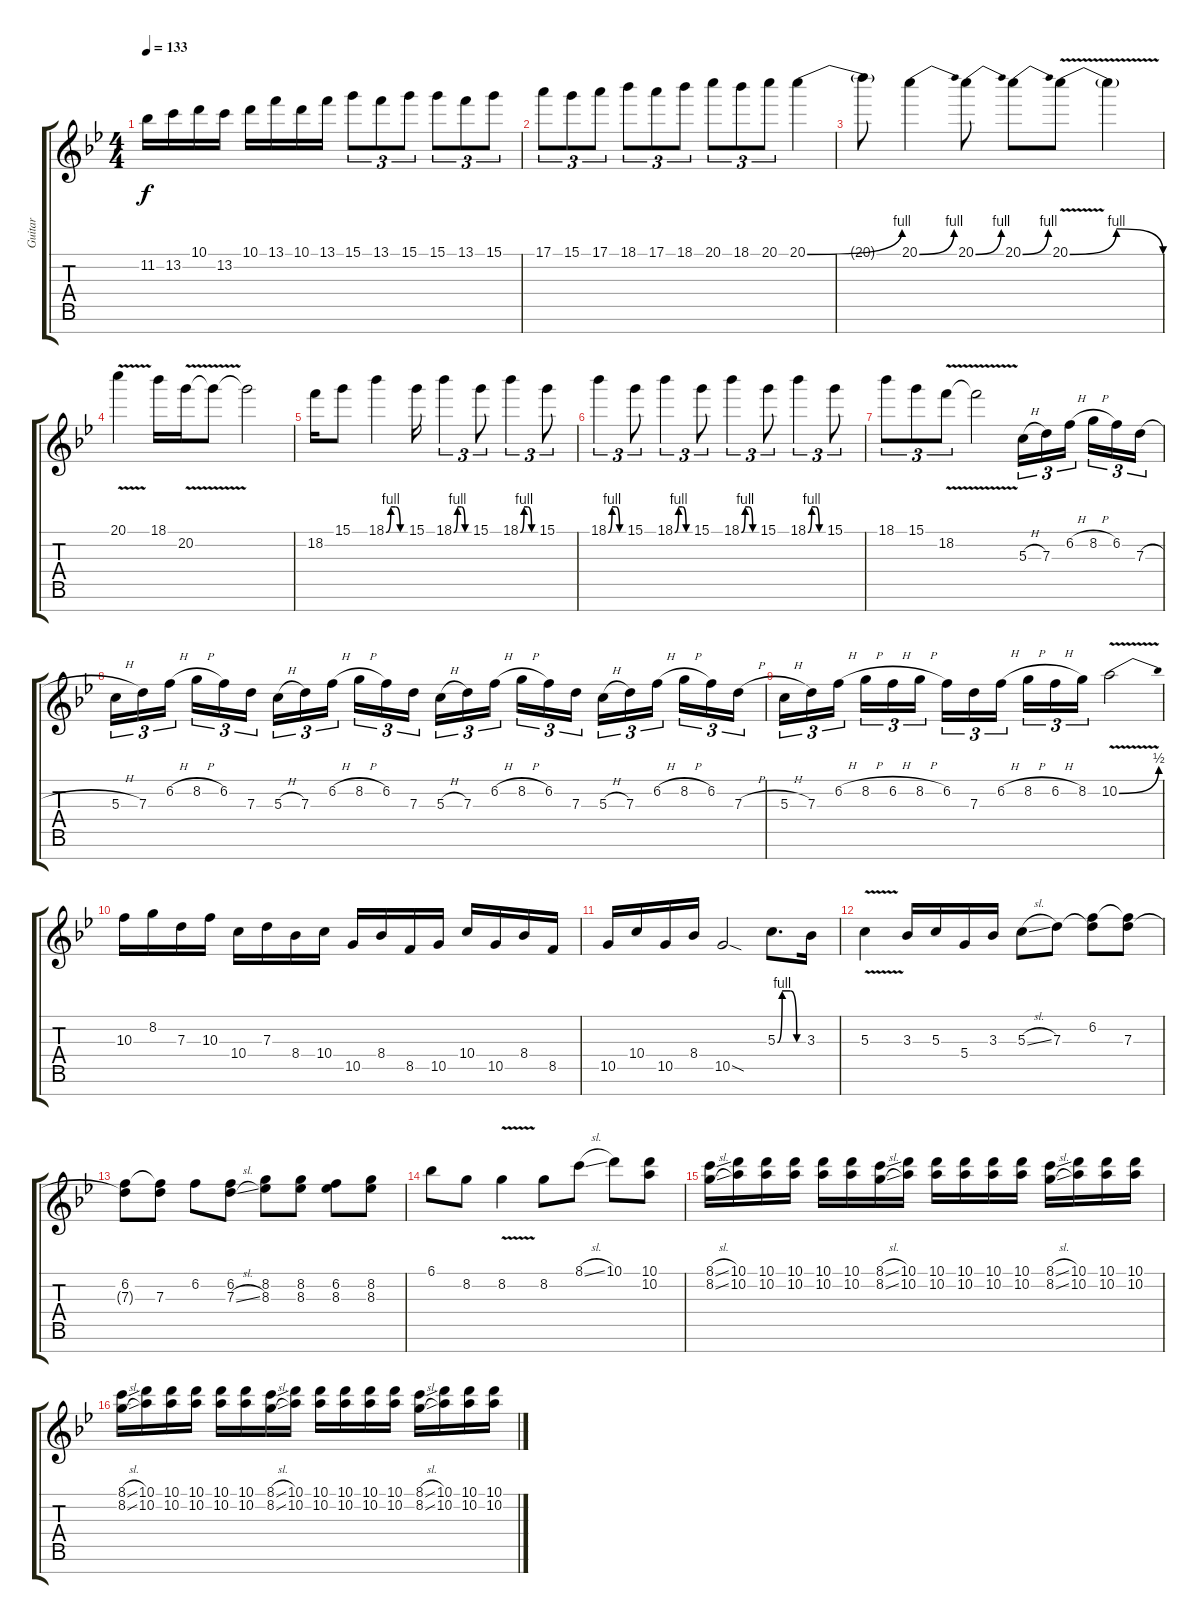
\track ("Guitar" "Guitar") {instrument overdrivenguitar}
\staff {score tabs}
\tuning (E4 B3 G3 D3 A2 E2 B1) {hide}
\ts (4 4)
\tempo 133
\clef g2
\ks bb
11.2.16{dy f} 13.2.16 10.1.16 13.2.16 10.1.16 13.1.16 10.1.16 13.1.16 15.1.8{tu (3 2)} 13.1.8{tu (3 2)} 15.1.8{tu (3 2)} 15.1.8{tu (3 2)} 13.1.8{tu (3 2)} 15.1.8{tu (3 2)} |
17.1.8{tu (3 2)} 15.1.8{tu (3 2)} 17.1.8{tu (3 2)} 18.1.8{tu (3 2)} 17.1.8{tu (3 2)} 18.1.8{tu (3 2)} 20.1.8{tu (3 2)} 18.1.8{tu (3 2)} 20.1.8{tu (3 2)} 20.1{be (bend 0 0 60 4)}.4 |
20.1{t}.8 20.1{be (bend 0 0 60 4)}.4 20.1{be (bend 0 0 60 4)}.8 20.1{be (bend 0 0 60 4)}.8 20.1{be (bendrelease 0 0 15 4 46 4 60 0) v}.8 20.1{t}.4 |
20.1{v}.4 18.1.16 20.2{v}.16 20.2{t}.8 20.2{t}.2 |
18.2.16 15.1.8 18.1{be (custom 0 0 15 4 30 4 45 0 58 0 60 0)}.4 15.1.16 18.1{be (custom 0 0 15 4 30 4 45 0 58 0 60 0)}.4{tu (3 2)} 15.1.8{tu (3 2)} 18.1{be (custom 0 0 15 4 30 4 45 0 58 0 60 0)}.4{tu (3 2)} 15.1.8{tu (3 2)} |
18.1{be (custom 0 0 15 4 30 4 45 0 58 0 60 0)}.4{tu (3 2)} 15.1.8{tu (3 2)} 18.1{be (custom 0 0 15 4 30 4 45 0 58 0 60 0)}.4{tu (3 2)} 15.1.8{tu (3 2)} 18.1{be (custom 0 0 15 4 30 4 45 0 58 0 60 0)}.4{tu (3 2)} 15.1.8{tu (3 2)} 18.1{be (custom 0 0 15 4 30 4 45 0 58 0 60 0)}.4{tu (3 2)} 15.1.8{tu (3 2)} |
18.1.8{tu (3 2)} 15.1.8{tu (3 2)} 18.2{v}.8{tu (3 2)} 18.2{t}.2 5.3{h}.16{tu (3 2)} 7.3.16{tu (3 2)} 6.2{h}.16{tu (3 2) beam splitsecondary} 8.2{h}.16{tu (3 2)} 6.2.16{tu (3 2)} 7.3{h}.16{tu (3 2)} |
5.3{h}.16{tu (3 2)} 7.3.16{tu (3 2)} 6.2{h}.16{tu (3 2) beam splitsecondary} 8.2{h}.16{tu (3 2)} 6.2.16{tu (3 2)} 7.3.16{tu (3 2)} 5.3{h}.16{tu (3 2)} 7.3.16{tu (3 2)} 6.2{h}.16{tu (3 2) beam splitsecondary} 8.2{h}.16{tu (3 2)} 6.2.16{tu (3 2)} 7.3.16{tu (3 2)} 5.3{h}.16{tu (3 2)} 7.3.16{tu (3 2)} 6.2{h}.16{tu (3 2) beam splitsecondary} 8.2{h}.16{tu (3 2)} 6.2.16{tu (3 2)} 7.3.16{tu (3 2)} 5.3{h}.16{tu (3 2)} 7.3.16{tu (3 2)} 6.2{h}.16{tu (3 2) beam splitsecondary} 8.2{h}.16{tu (3 2)} 6.2.16{tu (3 2)} 7.3{h}.16{tu (3 2)} |
5.3{h}.16{tu (3 2)} 7.3.16{tu (3 2)} 6.2{h}.16{tu (3 2) beam splitsecondary} 8.2{h}.16{tu (3 2)} 6.2{h}.16{tu (3 2)} 8.2{h}.16{tu (3 2)} 6.2.16{tu (3 2)} 7.3.16{tu (3 2)} 6.2{h}.16{tu (3 2) beam splitsecondary} 8.2{h}.16{tu (3 2)} 6.2{h}.16{tu (3 2)} 8.2.16{tu (3 2)} 10.2{be (bend 0 0 60 2) v}.2 |
10.3.16 8.2.16 7.3.16 10.3.16 10.4.16 7.3.16 8.4.16 10.4.16 10.5.16 8.4.16 8.5.16 10.5.16 10.4.16 10.5.16 8.4.16 8.5.16 |
10.5.16 10.4.16 10.5.16 8.4.16 10.5{sod}.2 5.3{be (custom 0 0 11 4 20 4 30 4 45 0 60 0)}.8{d} 3.3.16 |
5.3{v}.4 3.3.16 5.3.16 5.4.16 3.3.16 5.3{sl}.8 7.3.8 (6.2 7.3{t}).8 (6.2{t} 7.3).8 |
(6.2 7.3{t}).8 (6.2{t} 7.3).8 6.2.8 (6.2 7.3{sl}).8 (8.2 8.3).8 (8.2 8.3).8 (6.2 8.3).8 (8.2 8.3).8 |
6.1.8 8.2.8 8.2{v}.4 8.2.8 8.1{sl}.8 10.1.8 (10.1 10.2).8 |
(8.1{sl} 8.2{sl}).16 (10.1 10.2).16 (10.1 10.2).16 (10.1 10.2).16 (10.1 10.2).16 (10.1 10.2).16 (8.1{sl} 8.2{sl}).16 (10.1 10.2).16 (10.1 10.2).16 (10.1 10.2).16 (10.1 10.2).16 (10.1 10.2).16 (8.1{sl} 8.2{sl}).16 (10.1 10.2).16 (10.1 10.2).16 (10.1 10.2).16 |
(8.1{sl} 8.2{sl}).16 (10.1 10.2).16 (10.1 10.2).16 (10.1 10.2).16 (10.1 10.2).16 (10.1 10.2).16 (8.1{sl} 8.2{sl}).16 (10.1 10.2).16 (10.1 10.2).16 (10.1 10.2).16 (10.1 10.2).16 (10.1 10.2).16 (8.1{sl} 8.2{sl}).16 (10.1 10.2).16 (10.1 10.2).16 (10.1 10.2).16
